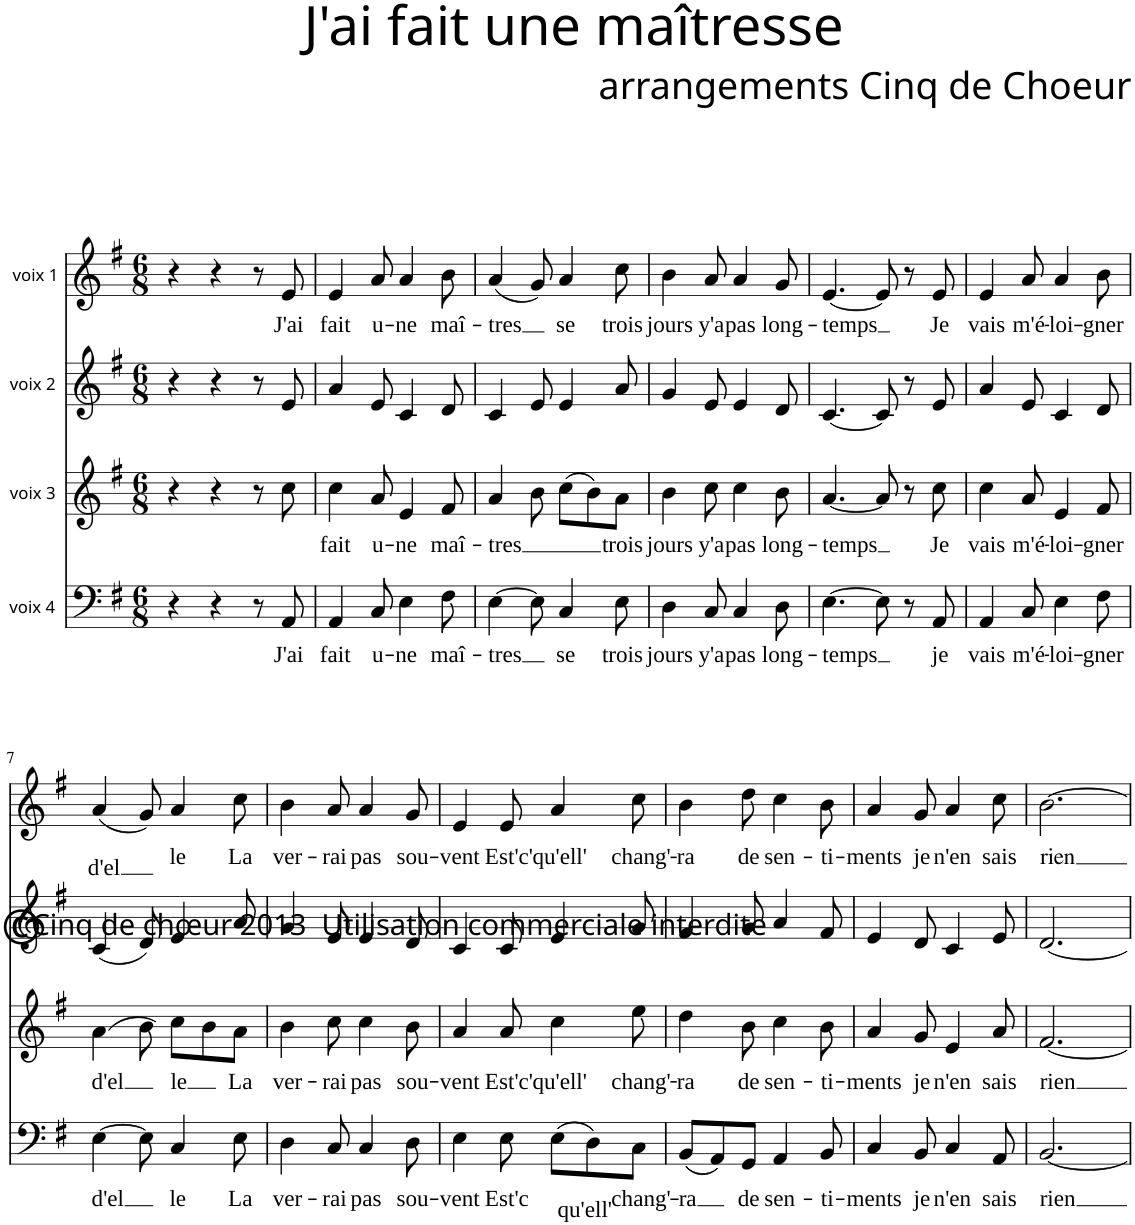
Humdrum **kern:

**kern	**text	**kern	**text	**kern	**kern	**text
*part4	*part4	*part3	*part3	*part2	*part1	*part1
*staff4	*staff4	*staff3	*staff3	*staff2	*staff1	*staff1
*I"voix 4	*	*I"voix 3	*	*I"voix 2	*I"voix 1	*
*clefF4	*	*clefG2	*	*clefG2	*clefG2	*
*	*	*Trd4c7	*	*Trd4c7	*Trd1c2	*
*k[f#]	*	*k[f#]	*	*k[f#]	*k[f#]	*
*M6/8	*	*M6/8	*	*M6/8	*M6/8	*
=1	=1	=1	=1	=1	=1	=1
4r	.	4r	.	4r	4r	.
4r	.	4r	.	4r	4r	.
8r	.	8r	.	8r	8r	.
!	!LO:LY:b	!	!	!	!	!LO:LY:b
8AA/	J'ai	8cc\	.	8e/	8e/	J'ai
=2	=2	=2	=2	=2	=2	=2
!	!LO:LY:b	!	!LO:LY:b	!	!	!LO:LY:b
4AA/	fait	4cc\	fait	4a/	4e/	fait
!	!LO:LY:b	!	!LO:LY:b	!	!	!LO:LY:b
8C/	u-	8a/	u-	8e/	8a/	u-
!	!LO:LY:b	!	!LO:LY:b	!	!	!LO:LY:b
4E\	-ne	4e/	-ne	4c/	4a/	-ne
!	!LO:LY:b	!	!LO:LY:b	!	!	!LO:LY:b
8F#\	maî-	8f#/	maî-	8d/	8b\	maî-
=3	=3	=3	=3	=3	=3	=3
!	!LO:LY:b	!	!LO:LY:b	!	!	!LO:LY:b
[4E\	-tres	4a/	-tres	4c/	(4a/	-tres
8E\]	.	8b\	.	8e/	8g/)	.
!	!LO:LY:b	!	!	!	!	!LO:LY:b
4C/	se	(8cc\L	.	4e/	4a/	se
.	.	8b\)	.	.	.	.
!	!LO:LY:b	!	!LO:LY:b	!	!	!LO:LY:b
8E\	trois	8a\J	trois	8a/	8cc\	trois
=4	=4	=4	=4	=4	=4	=4
!	!LO:LY:b	!	!LO:LY:b	!	!	!LO:LY:b
4D\	jours	4b\	jours	4g/	4b\	jours
!	!LO:LY:b	!	!LO:LY:b	!	!	!LO:LY:b
8C/	y'a	8cc\	y'a	8e/	8a/	y'a
!	!LO:LY:b	!	!LO:LY:b	!	!	!LO:LY:b
4C/	pas	4cc\	pas	4e/	4a/	pas
!	!LO:LY:b	!	!LO:LY:b	!	!	!LO:LY:b
8D\	long-	8b\	long-	8d/	8g/	long-
=5	=5	=5	=5	=5	=5	=5
!	!LO:LY:b	!	!LO:LY:b	!	!	!LO:LY:b
[4.E\	-temps	[4.a/	-temps	[4.c/	[4.e/	-temps
8E\]	.	8a/]	.	8c/]	8e/]	.
8r	.	8r	.	8r	8r	.
!	!LO:LY:b	!	!LO:LY:b	!	!	!LO:LY:b
8AA/	je	8cc\	Je	8e/	8e/	Je
=6	=6	=6	=6	=6	=6	=6
!	!LO:LY:b	!	!LO:LY:b	!	!	!LO:LY:b
4AA/	vais	4cc\	vais	4a/	4e/	vais
!	!LO:LY:b	!	!LO:LY:b	!	!	!LO:LY:b
8C/	m'é-	8a/	m'é-	8e/	8a/	m'é-
!	!LO:LY:b	!	!LO:LY:b	!	!	!LO:LY:b
4E\	-loi-	4e/	-loi-	4c/	4a/	-loi-
!	!LO:LY:b	!	!LO:LY:b	!	!	!LO:LY:b
8F#\	-gner	8f#/	-gner	8d/	8b\	-gner
!!LO:LB:g=z
=7	=7	=7	=7	=7	=7	=7
!	!LO:LY:b	!	!LO:LY:b	!	!	!LO:LY:b
[4E\	d'el	(4a\	d'el	(4c/	(4a/	d'el
8E\]	.	8b\)	.	8d/)	8g/)	.
!	!LO:LY:b	!	!LO:LY:b	!	!	!LO:LY:b
4C/	le	8cc\L	le	4e/	4a/	le
.	.	8b\	.	.	.	.
!	!LO:LY:b	!	!LO:LY:b	!	!	!LO:LY:b
8E\	La	8a\J	La	8a/	8cc\	La
=8	=8	=8	=8	=8	=8	=8
!	!LO:LY:b	!	!LO:LY:b	!	!	!LO:LY:b
4D\	ver-	4b\	ver-	4g/	4b\	ver-
!	!LO:LY:b	!	!LO:LY:b	!	!	!LO:LY:b
8C/	-rai	8cc\	-rai	8e/	8a/	-rai
!	!LO:LY:b	!	!LO:LY:b	!	!	!LO:LY:b
4C/	pas	4cc\	pas	4e/	4a/	pas
!	!LO:LY:b	!	!LO:LY:b	!	!	!LO:LY:b
8D\	sou-	8b\	sou-	8d/	8g/	sou-
=9	=9	=9	=9	=9	=9	=9
!	!LO:LY:b	!	!LO:LY:b	!	!	!LO:LY:b
4E\	-vent	4a/	-vent	4c/	4e/	-vent
!	!LO:LY:b	!	!LO:LY:b	!	!	!LO:LY:b
8E\	Est'c	8a/	Est'c'	8c/	8e/	Est'c'
!	!LO:LY:b	!	!LO:LY:b	!	!	!LO:LY:b
(8E\L	qu'ell'	4cc\	qu'ell'	4e/	4a/	qu'ell'
8D\)	.	.	.	.	.	.
!	!LO:LY:b	!	!LO:LY:b	!	!	!LO:LY:b
8C\J	chang'-	8ee\	chang'-	8g/	8cc\	chang'-
=10	=10	=10	=10	=10	=10	=10
!	!LO:LY:b	!	!LO:LY:b	!	!	!LO:LY:b
(8BB/L	-ra	4dd\	-ra	4f#/	4b\	-ra
8AA/)	.	.	.	.	.	.
!	!LO:LY:b	!	!LO:LY:b	!	!	!LO:LY:b
8GG/J	de	8b\	de	8g/	8dd\	de
!	!LO:LY:b	!	!LO:LY:b	!	!	!LO:LY:b
4AA/	sen-	4cc\	sen-	4a/	4cc\	sen-
!	!LO:LY:b	!	!LO:LY:b	!	!	!LO:LY:b
8BB/	-ti-	8b\	-ti-	8f#/	8b\	-ti-
=11	=11	=11	=11	=11	=11	=11
!	!LO:LY:b	!	!LO:LY:b	!	!	!LO:LY:b
4C/	-ments	4a/	-ments	4e/	4a/	-ments
!	!LO:LY:b	!	!LO:LY:b	!	!	!LO:LY:b
8BB/	je	8g/	je	8d/	8g/	je
!	!LO:LY:b	!	!LO:LY:b	!	!	!LO:LY:b
4C/	n'en	4e/	n'en	4c/	4a/	n'en
!	!LO:LY:b	!	!LO:LY:b	!	!	!LO:LY:b
8AA/	sais	8a/	sais	8e/	8cc\	sais
=12	=12	=12	=12	=12	=12	=12
!	!LO:LY:b	!	!LO:LY:b	!	!	!LO:LY:b
[2.BB/	rien	[2.f#/	rien	[2.d/	[2.b\	rien
=	=	=	=	=	=	=
*-	*-	*-	*-	*-	*-	*-
